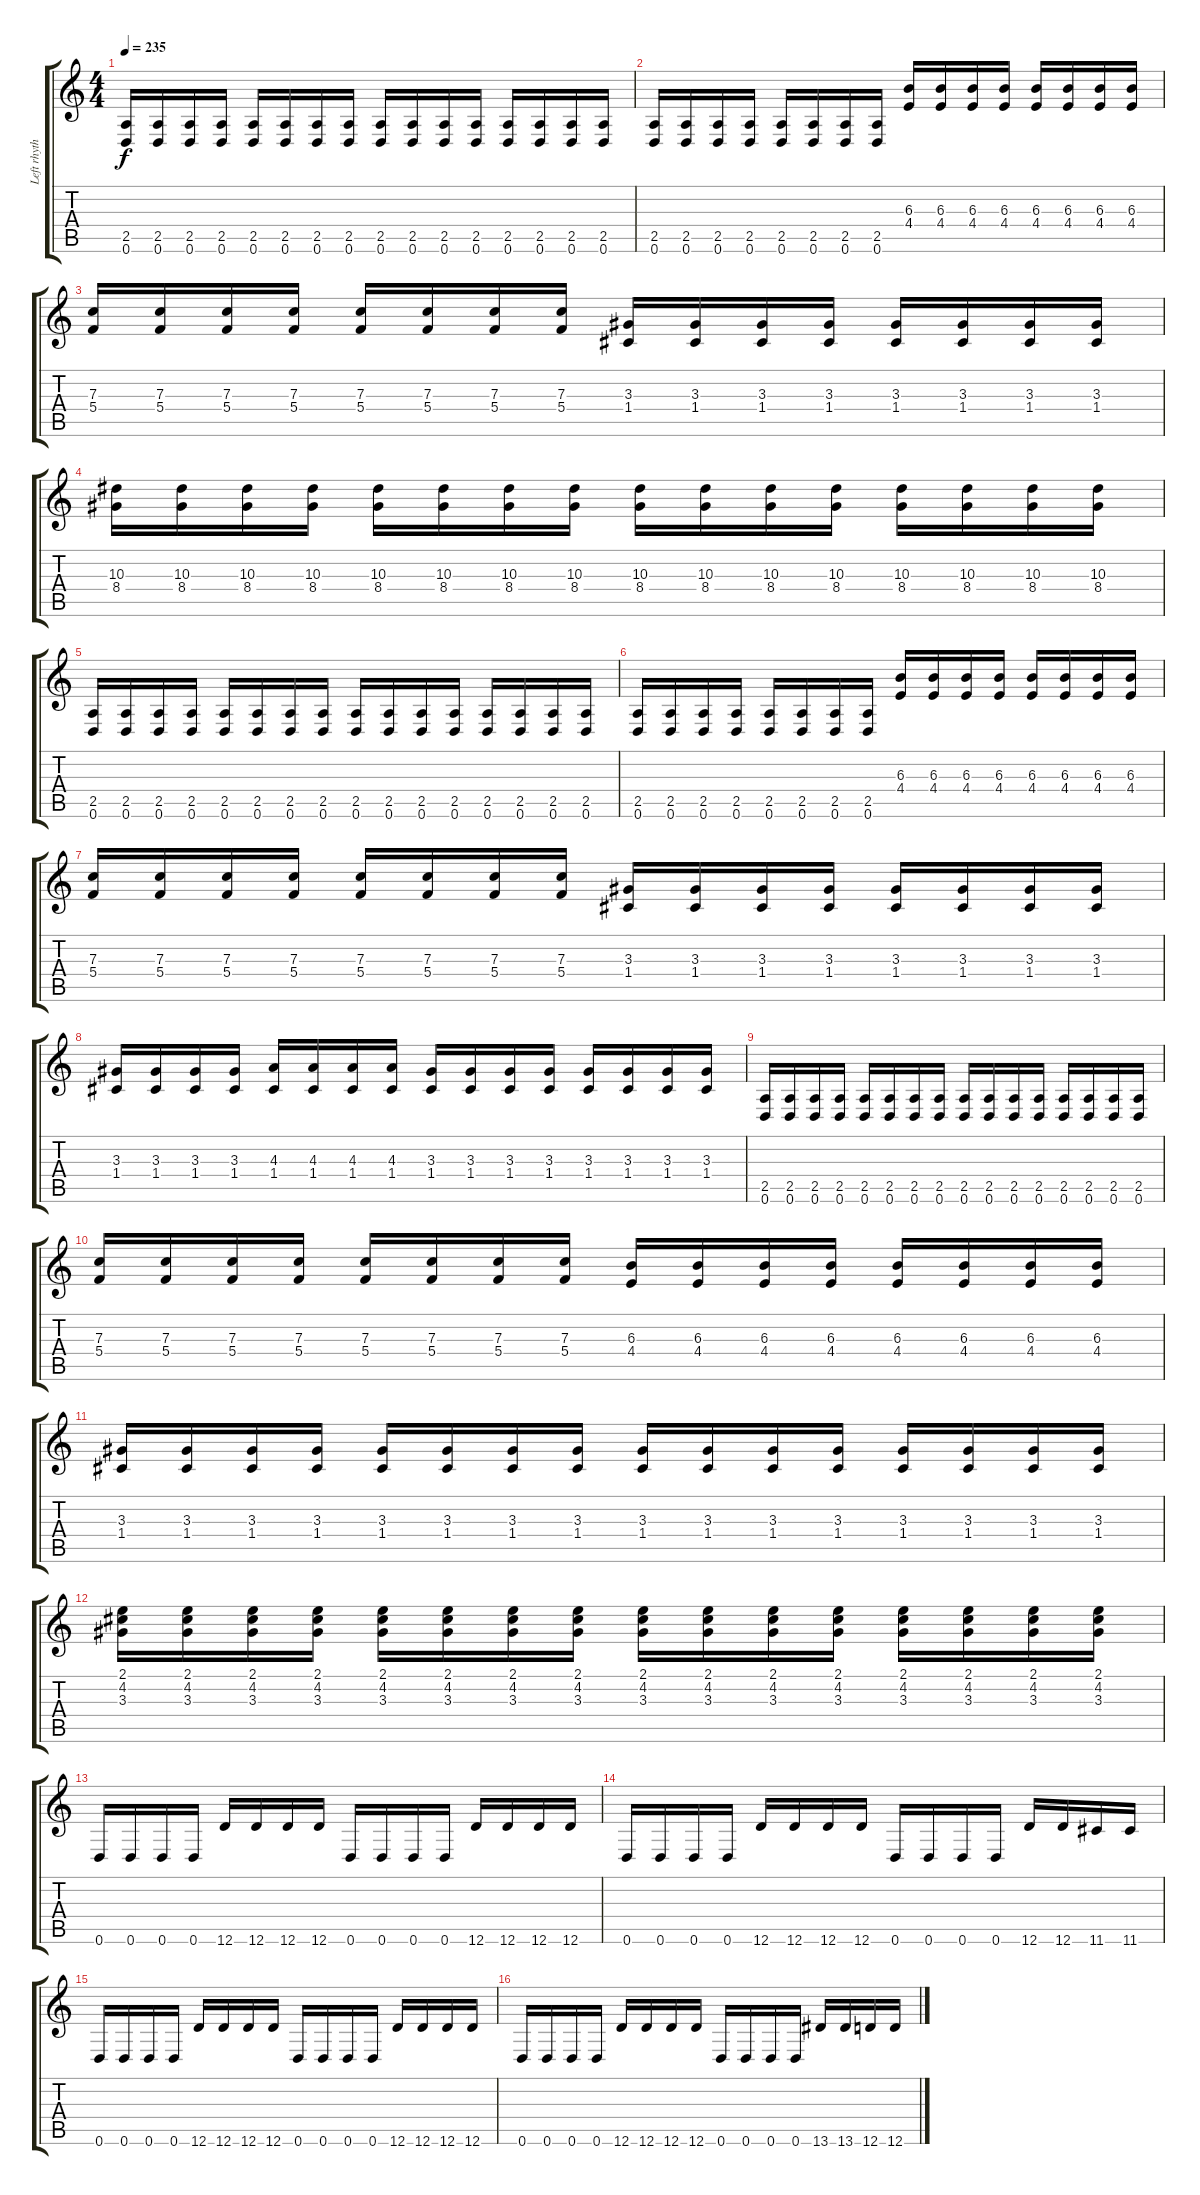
\track ("Left rhythm" "Left rhyth") {instrument distortionguitar}
\staff {score tabs}
\tuning (D4 A3 F3 C3 G2 D2) {hide}
\ts (4 4)
\tempo 235
\clef g2
\ks c
(2.5 0.6).16{dy f} (2.5 0.6).16 (2.5 0.6).16 (2.5 0.6).16 (2.5 0.6).16 (2.5 0.6).16 (2.5 0.6).16 (2.5 0.6).16 (2.5 0.6).16 (2.5 0.6).16 (2.5 0.6).16 (2.5 0.6).16 (2.5 0.6).16 (2.5 0.6).16 (2.5 0.6).16 (2.5 0.6).16 |
(2.5 0.6).16 (2.5 0.6).16 (2.5 0.6).16 (2.5 0.6).16 (2.5 0.6).16 (2.5 0.6).16 (2.5 0.6).16 (2.5 0.6).16 (6.3 4.4).16 (6.3 4.4).16 (6.3 4.4).16 (6.3 4.4).16 (6.3 4.4).16 (6.3 4.4).16 (6.3 4.4).16 (6.3 4.4).16 |
(7.3 5.4).16 (7.3 5.4).16 (7.3 5.4).16 (7.3 5.4).16 (7.3 5.4).16 (7.3 5.4).16 (7.3 5.4).16 (7.3 5.4).16 (3.3 1.4).16 (3.3 1.4).16 (3.3 1.4).16 (3.3 1.4).16 (3.3 1.4).16 (3.3 1.4).16 (3.3 1.4).16 (3.3 1.4).16 |
(10.3 8.4).16 (10.3 8.4).16 (10.3 8.4).16 (10.3 8.4).16 (10.3 8.4).16 (10.3 8.4).16 (10.3 8.4).16 (10.3 8.4).16 (10.3 8.4).16 (10.3 8.4).16 (10.3 8.4).16 (10.3 8.4).16 (10.3 8.4).16 (10.3 8.4).16 (10.3 8.4).16 (10.3 8.4).16 |
(2.5 0.6).16 (2.5 0.6).16 (2.5 0.6).16 (2.5 0.6).16 (2.5 0.6).16 (2.5 0.6).16 (2.5 0.6).16 (2.5 0.6).16 (2.5 0.6).16 (2.5 0.6).16 (2.5 0.6).16 (2.5 0.6).16 (2.5 0.6).16 (2.5 0.6).16 (2.5 0.6).16 (2.5 0.6).16 |
(2.5 0.6).16 (2.5 0.6).16 (2.5 0.6).16 (2.5 0.6).16 (2.5 0.6).16 (2.5 0.6).16 (2.5 0.6).16 (2.5 0.6).16 (6.3 4.4).16 (6.3 4.4).16 (6.3 4.4).16 (6.3 4.4).16 (6.3 4.4).16 (6.3 4.4).16 (6.3 4.4).16 (6.3 4.4).16 |
(7.3 5.4).16 (7.3 5.4).16 (7.3 5.4).16 (7.3 5.4).16 (7.3 5.4).16 (7.3 5.4).16 (7.3 5.4).16 (7.3 5.4).16 (3.3 1.4).16 (3.3 1.4).16 (3.3 1.4).16 (3.3 1.4).16 (3.3 1.4).16 (3.3 1.4).16 (3.3 1.4).16 (3.3 1.4).16 |
(3.3 1.4).16 (3.3 1.4).16 (3.3 1.4).16 (3.3 1.4).16 (4.3 1.4).16 (4.3 1.4).16 (4.3 1.4).16 (4.3 1.4).16 (3.3 1.4).16 (3.3 1.4).16 (3.3 1.4).16 (3.3 1.4).16 (3.3 1.4).16 (3.3 1.4).16 (3.3 1.4).16 (3.3 1.4).16 |
(2.5 0.6).16 (2.5 0.6).16 (2.5 0.6).16 (2.5 0.6).16 (2.5 0.6).16 (2.5 0.6).16 (2.5 0.6).16 (2.5 0.6).16 (2.5 0.6).16 (2.5 0.6).16 (2.5 0.6).16 (2.5 0.6).16 (2.5 0.6).16 (2.5 0.6).16 (2.5 0.6).16 (2.5 0.6).16 |
(7.3 5.4).16 (7.3 5.4).16 (7.3 5.4).16 (7.3 5.4).16 (7.3 5.4).16 (7.3 5.4).16 (7.3 5.4).16 (7.3 5.4).16 (6.3 4.4).16 (6.3 4.4).16 (6.3 4.4).16 (6.3 4.4).16 (6.3 4.4).16 (6.3 4.4).16 (6.3 4.4).16 (6.3 4.4).16 |
(3.3 1.4).16 (3.3 1.4).16 (3.3 1.4).16 (3.3 1.4).16 (3.3 1.4).16 (3.3 1.4).16 (3.3 1.4).16 (3.3 1.4).16 (3.3 1.4).16 (3.3 1.4).16 (3.3 1.4).16 (3.3 1.4).16 (3.3 1.4).16 (3.3 1.4).16 (3.3 1.4).16 (3.3 1.4).16 |
(2.1 4.2 3.3).16 (2.1 4.2 3.3).16 (2.1 4.2 3.3).16 (2.1 4.2 3.3).16 (2.1 4.2 3.3).16 (2.1 4.2 3.3).16 (2.1 4.2 3.3).16 (2.1 4.2 3.3).16 (2.1 4.2 3.3).16 (2.1 4.2 3.3).16 (2.1 4.2 3.3).16 (2.1 4.2 3.3).16 (2.1 4.2 3.3).16 (2.1 4.2 3.3).16 (2.1 4.2 3.3).16 (2.1 4.2 3.3).16 |
0.6.16 0.6.16 0.6.16 0.6.16 12.6.16 12.6.16 12.6.16 12.6.16 0.6.16 0.6.16 0.6.16 0.6.16 12.6.16 12.6.16 12.6.16 12.6.16 |
0.6.16 0.6.16 0.6.16 0.6.16 12.6.16 12.6.16 12.6.16 12.6.16 0.6.16 0.6.16 0.6.16 0.6.16 12.6.16 12.6.16 11.6.16 11.6.16 |
0.6.16 0.6.16 0.6.16 0.6.16 12.6.16 12.6.16 12.6.16 12.6.16 0.6.16 0.6.16 0.6.16 0.6.16 12.6.16 12.6.16 12.6.16 12.6.16 |
0.6.16 0.6.16 0.6.16 0.6.16 12.6.16 12.6.16 12.6.16 12.6.16 0.6.16 0.6.16 0.6.16 0.6.16 13.6.16 13.6.16 12.6.16 12.6.16
